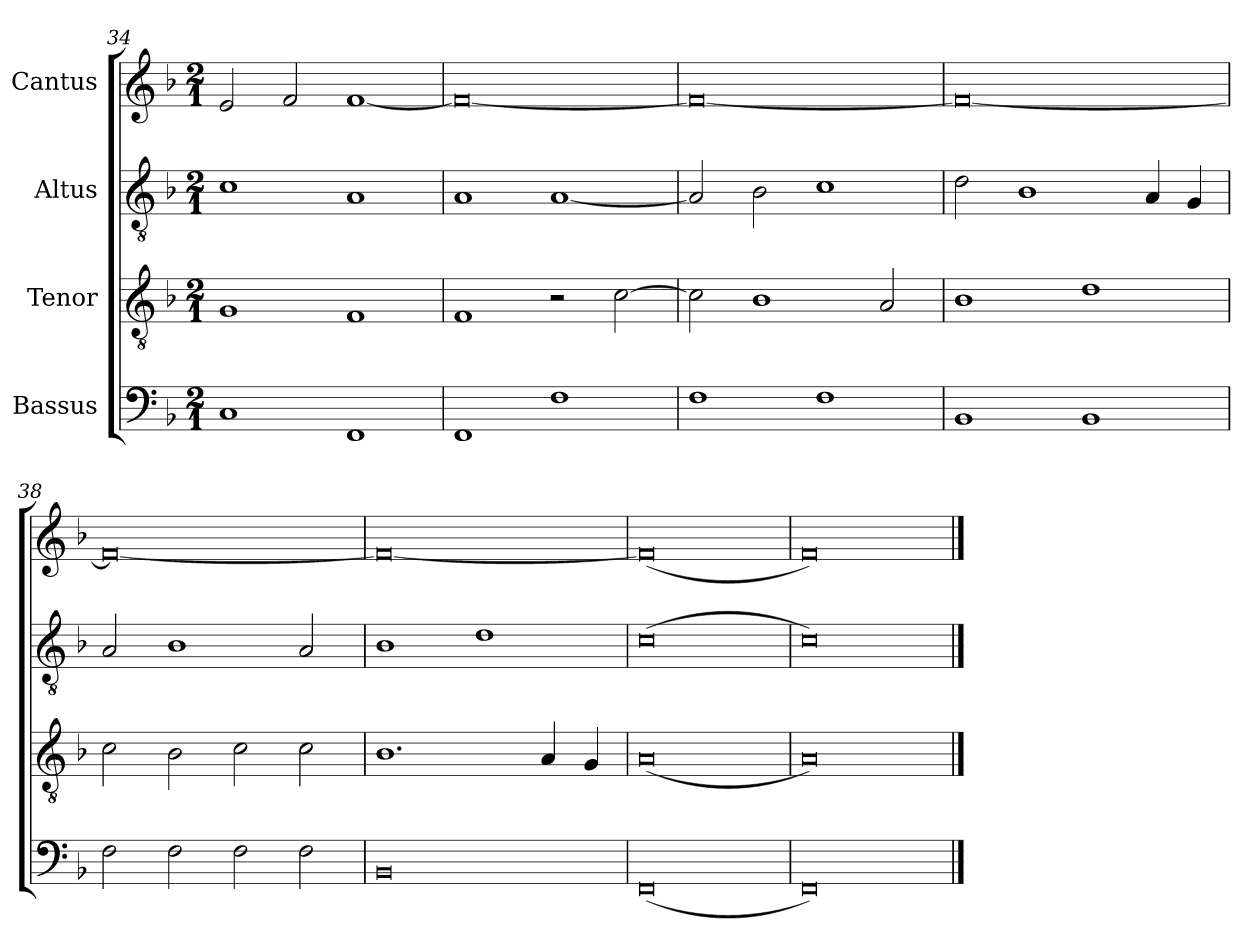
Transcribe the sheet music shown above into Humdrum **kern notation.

**kern	**kern	**kern	**kern
*part4	*part3	*part2	*part1
*staff4	*staff3	*staff2	*staff1
*I"Bassus	*I"Tenor	*I"Altus	*I"Cantus
*clefF4	*clefGv2	*clefGv2	*clefG2
*	*ITrd7c12	*ITrd7c12	*
*k[b-]	*k[b-]	*k[b-]	*k[b-]
*F:	*F:	*F:	*F:
*M2/1	*M2/1	*M2/1	*M2/1
=34	=34	=34	=34
1Ci	1GGi	1Ci	2ei/
.	.	.	2fi/
1FFi	1FFi	1AAi	[<1fi
=35	=35	=35	=35
1FFi	1FFi	1AAi	0fi_<
1Fi	2r	[<1AAi	.
.	[>2Ci\	.	.
=36	=36	=36	=36
1Fi	2Ci\]	2AAi/]	0fi_<
.	1BB-i	2BB-i\	.
1Fi	.	1Ci	.
.	2AAi/	.	.
!!LO:LB:g=z
=37	=37	=37	=37
1BB-i	1BB-i	2Di\	0fi_<
.	.	1BB-i	.
1BB-i	1Di	.	.
.	.	4AAi/	.
.	.	4GGi/	.
=38	=38	=38	=38
2Fi\	2Ci\	2AAi/	0fi_<
2Fi\	2BB-i\	1BB-i	.
2Fi\	2Ci\	.	.
2Fi\	2Ci\	2AAi/	.
=39	=39	=39	=39
0BB-i	1.BB-i	1BB-i	0fi_<
.	.	1Di	.
.	4AAi/	.	.
.	4GGi/	.	.
=40	=40	=40	=40
(0FFi	(0AAi	(0Ci	(0fi]
=41	=41	=41	=41
0FFi)	0AAi)	0Ci)	0fi)
==	==	==	==
*-	*-	*-	*-
